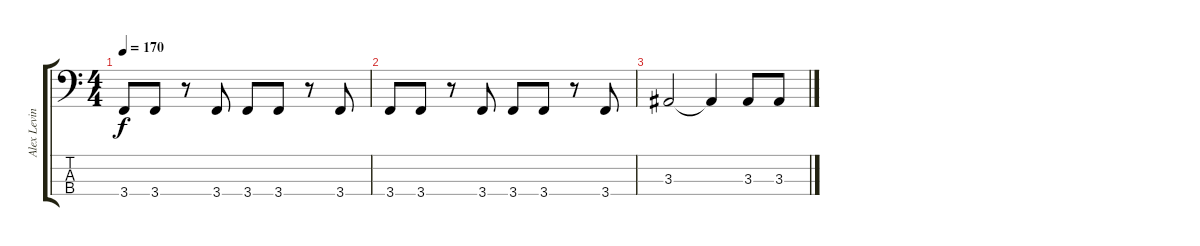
\track ("Alex Levine" "Alex Levin") {instrument electricbasspick}
\staff {score tabs}
\tuning (F2 C2 G1 D1) {hide}
\ts (4 4)
\tempo 170
\clef f4
\ks c
3.4.8{dy f} 3.4.8 r.8 3.4.8 3.4.8 3.4.8 r.8 3.4.8 |
3.4.8 3.4.8 r.8 3.4.8 3.4.8 3.4.8 r.8 3.4.8 |
3.3.2 3.3{t}.4 3.3.8 3.3.8
